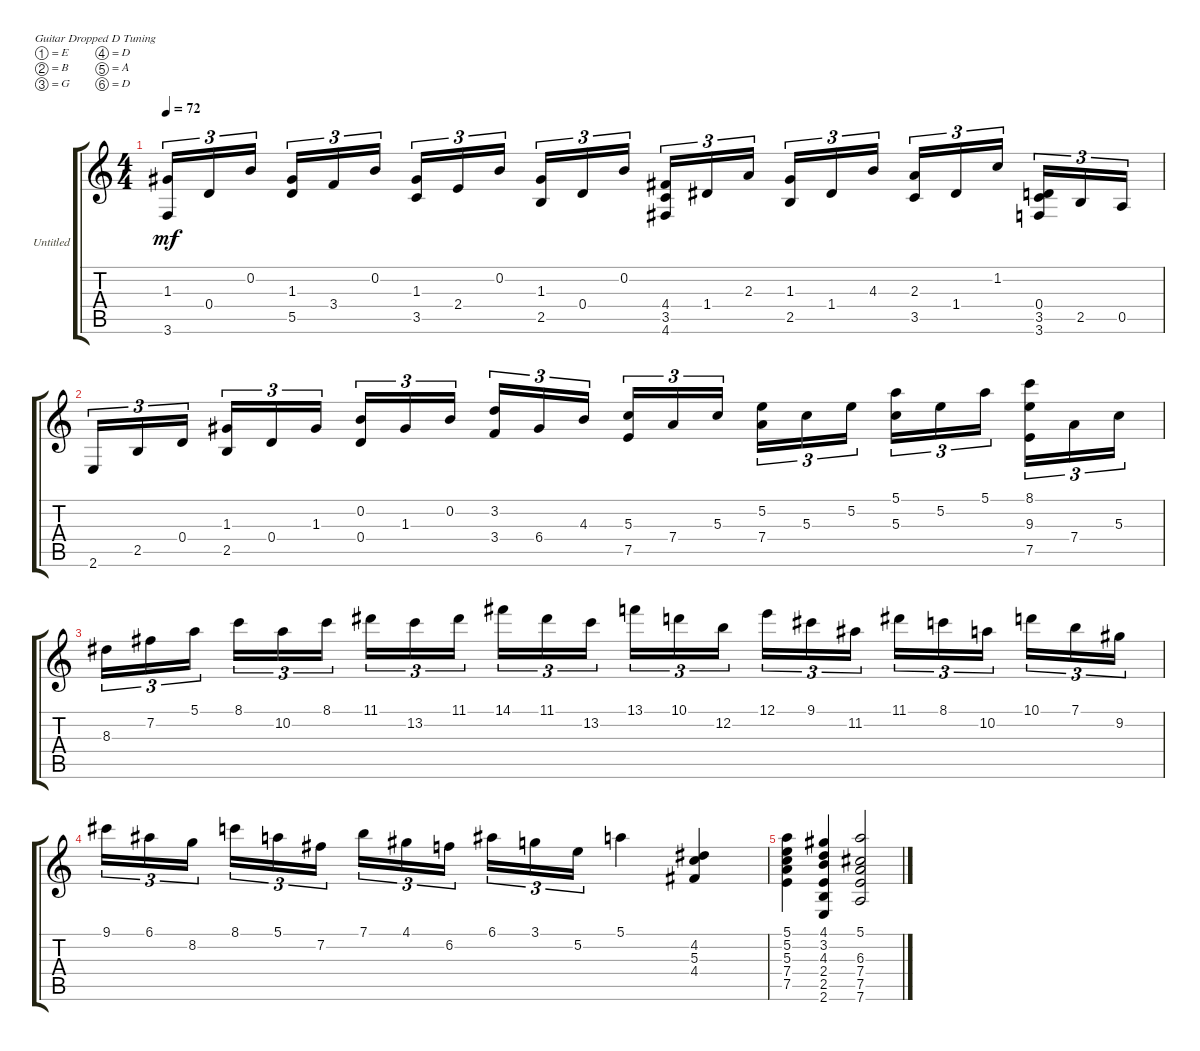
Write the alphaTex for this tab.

\bracketExtendMode groupsimilarinstruments
\firstSystemTrackNameOrientation horizontal
\otherSystemsTrackNameOrientation horizontal
\track ("Untitled" "Untitled") {instrument acousticgrandpiano}
\staff {score tabs}
\tuning (E4 B3 G3 D3 A2 D2)
\displaytranspose 12
\ts (4 4)
\tempo 72
\clef g2
\ks c
(1.3 3.6).16{tu (3 2) dy mf} 0.4.16{tu (3 2)} 0.2.16{tu (3 2)} (1.3 5.5).16{tu (3 2)} 3.4.16{tu (3 2)} 0.2.16{tu (3 2)} (1.3 3.5).16{tu (3 2)} 2.4.16{tu (3 2)} 0.2.16{tu (3 2)} (1.3 2.5).16{tu (3 2)} 0.4.16{tu (3 2)} 0.2.16{tu (3 2)} (4.4 3.5 4.6).16{tu (3 2)} 1.4.16{tu (3 2)} 2.3.16{tu (3 2)} (1.3 2.5).16{tu (3 2)} 1.4.16{tu (3 2)} 4.3.16{tu (3 2)} (2.3 3.5).16{tu (3 2)} 1.4.16{tu (3 2)} 1.2.16{tu (3 2)} (0.4 3.5 3.6).16{tu (3 2)} 2.5.16{tu (3 2)} 0.5.16{tu (3 2)} |
2.6.16{tu (3 2)} 2.5.16{tu (3 2)} 0.4.16{tu (3 2)} (1.3 2.5).16{tu (3 2)} 0.4.16{tu (3 2)} 1.3.16{tu (3 2)} (0.2 0.4).16{tu (3 2)} 1.3.16{tu (3 2)} 0.2.16{tu (3 2)} (3.2 3.4).16{tu (3 2)} 6.4.16{tu (3 2)} 4.3.16{tu (3 2)} (5.3 7.5).16{tu (3 2)} 7.4.16{tu (3 2)} 5.3.16{tu (3 2)} (5.2 7.4).16{tu (3 2)} 5.3.16{tu (3 2)} 5.2.16{tu (3 2)} (5.1 5.3).16{tu (3 2)} 5.2.16{tu (3 2)} 5.1.16{tu (3 2)} (8.1 9.3 7.5).16{tu (3 2)} 7.4.16{tu (3 2)} 5.3.16{tu (3 2)} |
8.3.16{tu (3 2)} 7.2.16{tu (3 2)} 5.1.16{tu (3 2)} 8.1.16{tu (3 2)} 10.2.16{tu (3 2)} 8.1.16{tu (3 2)} 11.1.16{tu (3 2)} 13.2.16{tu (3 2)} 11.1.16{tu (3 2)} 14.1.16{tu (3 2)} 11.1.16{tu (3 2)} 13.2.16{tu (3 2)} 13.1.16{tu (3 2)} 10.1.16{tu (3 2)} 12.2.16{tu (3 2)} 12.1.16{tu (3 2)} 9.1.16{tu (3 2)} 11.2.16{tu (3 2)} 11.1.16{tu (3 2)} 8.1.16{tu (3 2)} 10.2.16{tu (3 2)} 10.1.16{tu (3 2)} 7.1.16{tu (3 2)} 9.2.16{tu (3 2)} |
9.1.16{tu (3 2)} 6.1.16{tu (3 2)} 8.2.16{tu (3 2)} 8.1.16{tu (3 2)} 5.1.16{tu (3 2)} 7.2.16{tu (3 2)} 7.1.16{tu (3 2)} 4.1.16{tu (3 2)} 6.2.16{tu (3 2)} 6.1.16{tu (3 2)} 3.1.16{tu (3 2)} 5.2.16{tu (3 2)} 5.1.4 (4.2 5.3 4.4).4 |
(5.1 5.2 5.3 7.4 7.5).4 (4.1 3.2 4.3 2.4 2.5 2.6).4 (5.1 6.3 7.4 7.5 7.6).2
